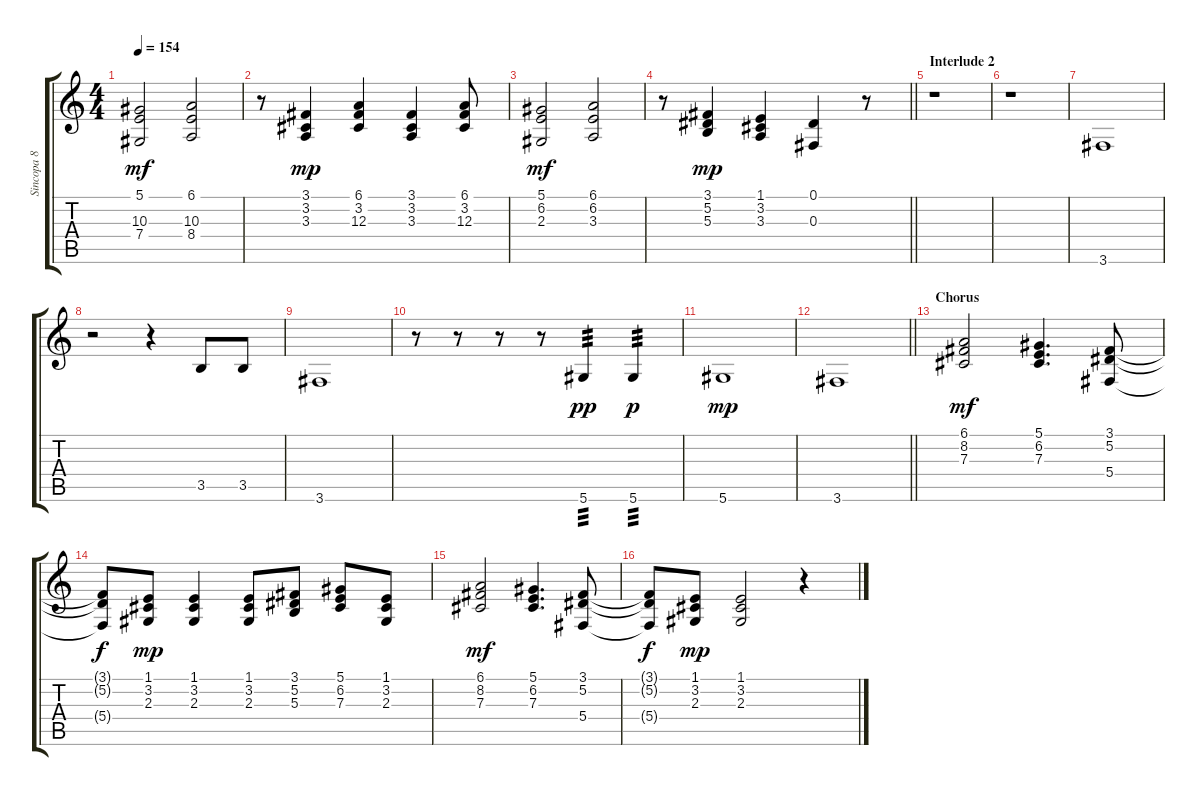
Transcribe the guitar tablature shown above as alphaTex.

\track ("Sincopa 8 - Choir" "Sincopa 8 ") {instrument choiraahs}
\staff {score tabs}
\tuning (Eb4 Bb3 Gb3 Db3 Ab2 Eb2) {hide}
\ts (4 4)
\tempo 154
\clef g2
\ks c
(5.1 10.3 7.4).2{dy mf} (6.1 10.3 8.4).2 |
r.8 (3.1 3.2 3.3).4{dy mp} (6.1 3.2 12.3).4 (3.1 3.2 3.3).4 (6.1 3.2 12.3).8 |
(5.1 6.2 2.3).2{dy mf} (6.1 6.2 3.3).2 |
\barLineRight lightlight
r.8 (3.1 5.2 5.3).4{dy mp} (1.1 3.2 3.3).4 (0.1 0.3).4 r.8 |
\section ("" "Interlude 2")
r.1 |
r.1 |
3.6.1{ot 8vb instrument timpani} |
r.2{ot 8vb} r.4{ot 8vb} 3.5.8{ot 8vb} 3.5.8{ot 8vb} |
3.6.1{ot 8vb} |
r.8{ot 8vb} r.8{ot 8vb} r.8{ot 8vb} r.8{ot 8vb} 5.6.4{ot 8vb tp 3 dy pp} 5.6.4{ot 8vb tp 3 dy p} |
5.6.1{ot 8vb dy mp} |
\barLineRight lightlight
3.6.1{ot 8vb} |
\section ("" "Chorus")
(6.1 8.2 7.3).2{dy mf instrument choiraahs} (5.1 6.2 7.3).4{d} (3.1 5.2 5.4).8 |
(3.1{t} 5.2{t} 5.4{t}).8{dy f} (1.1 3.2 2.3).8{dy mp} (1.1 3.2 2.3).4 (1.1 3.2 2.3).8 (3.1 5.2 5.3).8 (5.1 6.2 7.3).8 (1.1 3.2 2.3).8 |
(6.1 8.2 7.3).2{dy mf} (5.1 6.2 7.3).4{d} (3.1 5.2 5.4).8 |
(3.1{t} 5.2{t} 5.4{t}).8{dy f} (1.1 3.2 2.3).8{dy mp} (1.1 3.2 2.3).2 r.4
